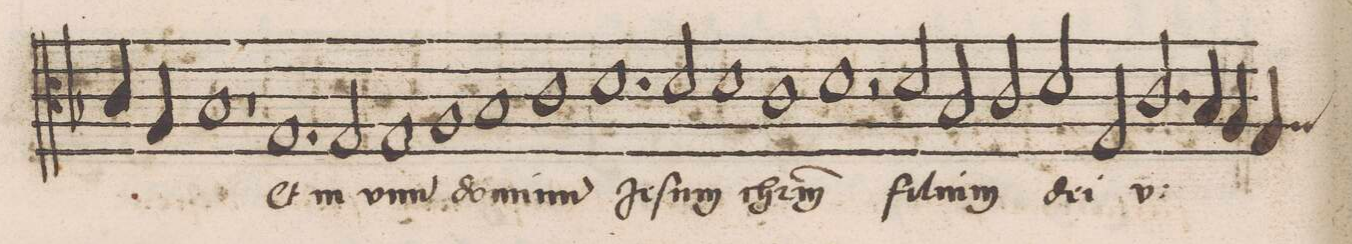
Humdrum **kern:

**kern	**text
*I"ALTVS	*
*clefC3	*
*k[b-]	*
*met(C|)	*
*M2/1	*
4c/	.
4A/	.
1B-/	.
=19-	=19-
1r	.
1.G/	et
=20-	=20-
2G/	in
1G/	v-
=21-	=21-
1A/	-nu(m)
1B-/	do-
=22-	=22-
1c\	-mi-
1.d\	-nu(m)
=23-	=23-
2d/	Je-
1d\	-ſum
=24-	=24-
1c\	chr(i-
1d\	-stu)m
=25-	=25-
2r	.
2d/	fi-
2B-/	-li-
2c/	-u(m)
=26-	=26-
2d/	de-
2G/	-i
2.c/	v-
4B-/	.
=27-	=27-
4A/	.
*custos:A	*
4G/	.
*-	*-
